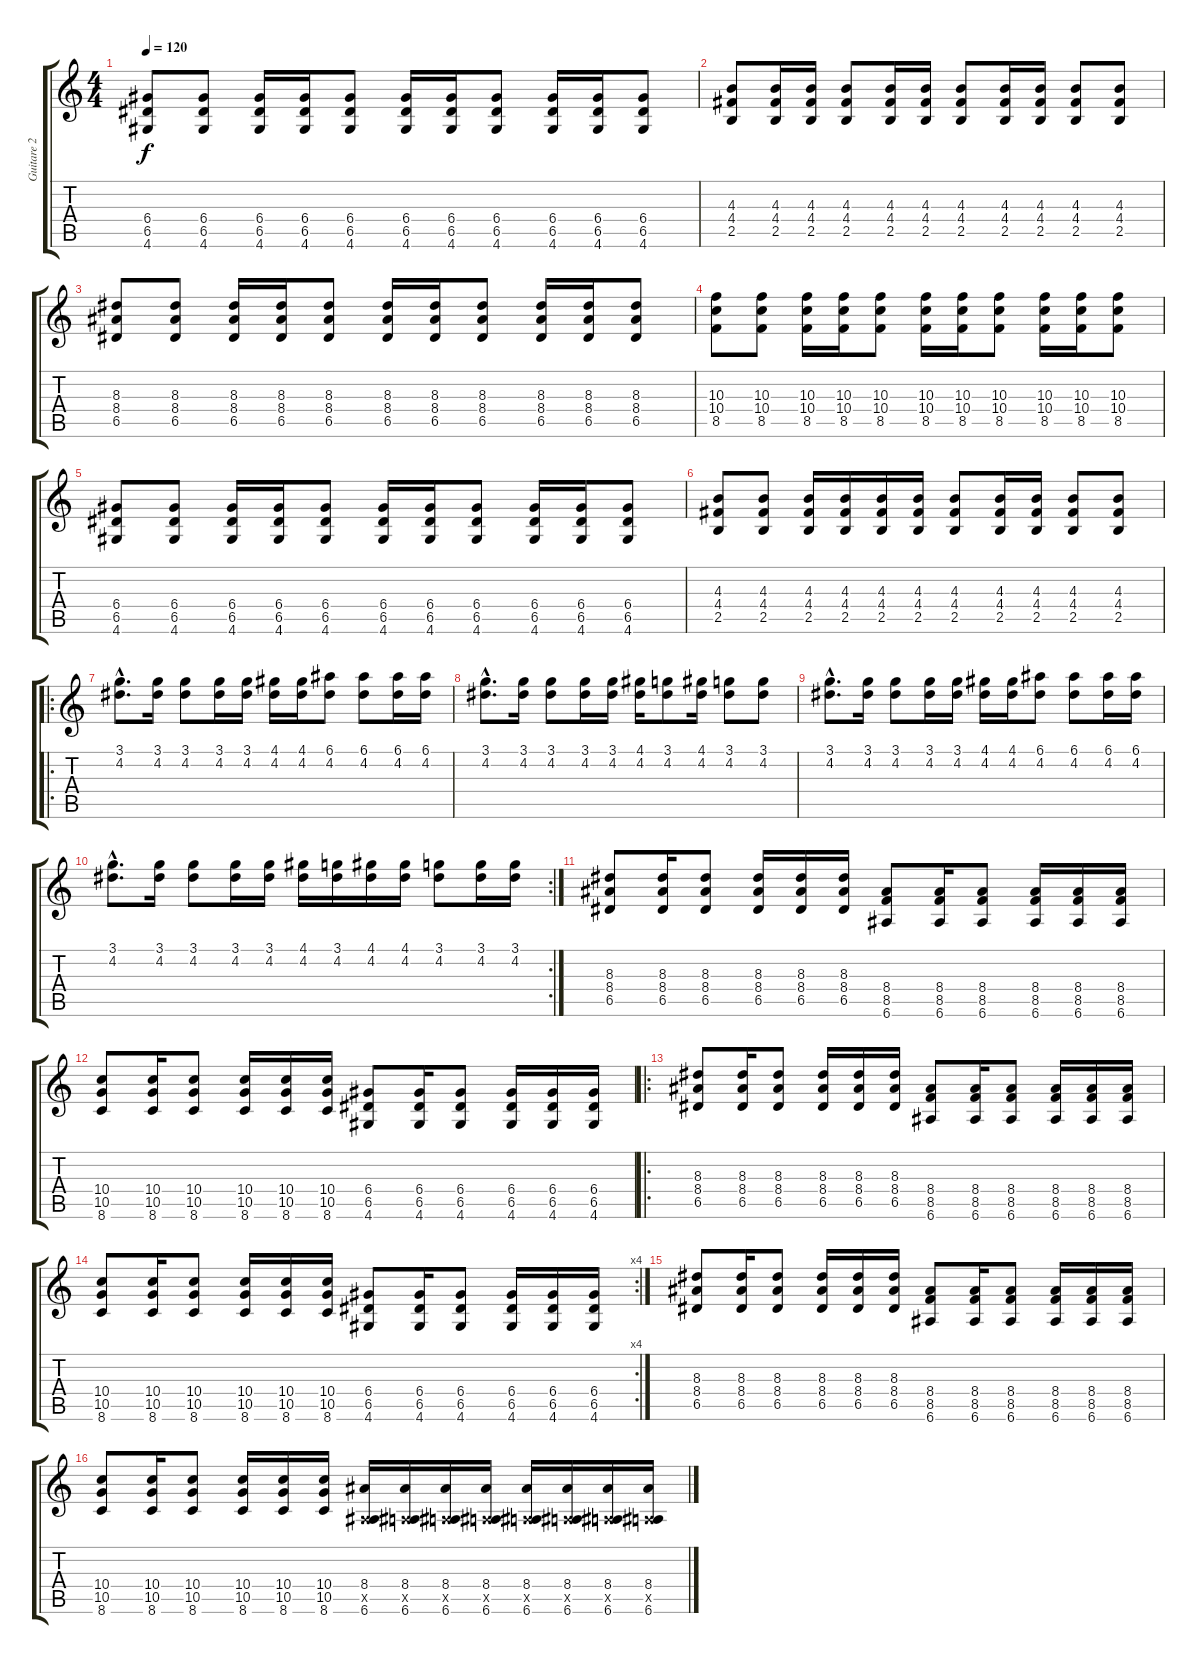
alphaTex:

\track ("Guitare 2" "Guitare 2") {instrument distortionguitar}
\staff {score tabs}
\tuning (E4 B3 G3 D3 A2 E2) {hide}
\ts (4 4)
\tempo 120
\clef g2
\ks c
(6.4 6.5 4.6).8{dy f} (6.4 6.5 4.6).8 (6.4 6.5 4.6).16 (6.4 6.5 4.6).16 (6.4 6.5 4.6).8 (6.4 6.5 4.6).16 (6.4 6.5 4.6).16 (6.4 6.5 4.6).8 (6.4 6.5 4.6).16 (6.4 6.5 4.6).16 (6.4 6.5 4.6).8 |
(4.3 4.4 2.5).8 (4.3 4.4 2.5).16 (4.3 4.4 2.5).16 (4.3 4.4 2.5).8 (4.3 4.4 2.5).16 (4.3 4.4 2.5).16 (4.3 4.4 2.5).8 (4.3 4.4 2.5).16 (4.3 4.4 2.5).16 (4.3 4.4 2.5).8 (4.3 4.4 2.5).8 |
(8.3 8.4 6.5).8 (8.3 8.4 6.5).8 (8.3 8.4 6.5).16 (8.3 8.4 6.5).16 (8.3 8.4 6.5).8 (8.3 8.4 6.5).16 (8.3 8.4 6.5).16 (8.3 8.4 6.5).8 (8.3 8.4 6.5).16 (8.3 8.4 6.5).16 (8.3 8.4 6.5).8 |
(10.3 10.4 8.5).8 (10.3 10.4 8.5).8 (10.3 10.4 8.5).16 (10.3 10.4 8.5).16 (10.3 10.4 8.5).8 (10.3 10.4 8.5).16 (10.3 10.4 8.5).16 (10.3 10.4 8.5).8 (10.3 10.4 8.5).16 (10.3 10.4 8.5).16 (10.3 10.4 8.5).8 |
(6.4 6.5 4.6).8 (6.4 6.5 4.6).8 (6.4 6.5 4.6).16 (6.4 6.5 4.6).16 (6.4 6.5 4.6).8 (6.4 6.5 4.6).16 (6.4 6.5 4.6).16 (6.4 6.5 4.6).8 (6.4 6.5 4.6).16 (6.4 6.5 4.6).16 (6.4 6.5 4.6).8 |
(4.3 4.4 2.5).8 (4.3 4.4 2.5).8 (4.3 4.4 2.5).16 (4.3 4.4 2.5).16 (4.3 4.4 2.5).16 (4.3 4.4 2.5).16 (4.3 4.4 2.5).8 (4.3 4.4 2.5).16 (4.3 4.4 2.5).16 (4.3 4.4 2.5).8 (4.3 4.4 2.5).8 |
\ro
(3.1{hac} 4.2{hac}).8{d} (3.1 4.2).16 (3.1 4.2).8 (3.1 4.2).16 (3.1 4.2).16 (4.1 4.2).16 (4.1 4.2).16 (6.1 4.2).8 (6.1 4.2).8 (6.1 4.2).16 (6.1 4.2).16 |
(3.1{hac} 4.2{hac}).8{d} (3.1 4.2).16 (3.1 4.2).8 (3.1 4.2).16 (3.1 4.2).16 (4.1 4.2).16 (3.1 4.2).8 (4.1 4.2).16 (3.1 4.2).8 (3.1 4.2).8 |
(3.1{hac} 4.2{hac}).8{d} (3.1 4.2).16 (3.1 4.2).8 (3.1 4.2).16 (3.1 4.2).16 (4.1 4.2).16 (4.1 4.2).16 (6.1 4.2).8 (6.1 4.2).8 (6.1 4.2).16 (6.1 4.2).16 |
\rc 2
(3.1{hac} 4.2{hac}).8{d} (3.1 4.2).16 (3.1 4.2).8 (3.1 4.2).16 (3.1 4.2).16 (4.1 4.2).16 (3.1 4.2).16 (4.1 4.2).16 (4.1 4.2).16 (3.1 4.2).8 (3.1 4.2).16 (3.1 4.2).16 |
(8.3 8.4 6.5).8 (8.3 8.4 6.5).16 (8.3 8.4 6.5).8 (8.3 8.4 6.5).16 (8.3 8.4 6.5).16 (8.3 8.4 6.5).16 (8.4 8.5 6.6).8 (8.4 8.5 6.6).16 (8.4 8.5 6.6).8 (8.4 8.5 6.6).16 (8.4 8.5 6.6).16 (8.4 8.5 6.6).16 |
(10.4 10.5 8.6).8 (10.4 10.5 8.6).16 (10.4 10.5 8.6).8 (10.4 10.5 8.6).16 (10.4 10.5 8.6).16 (10.4 10.5 8.6).16 (6.4 6.5 4.6).8 (6.4 6.5 4.6).16 (6.4 6.5 4.6).8 (6.4 6.5 4.6).16 (6.4 6.5 4.6).16 (6.4 6.5 4.6).16 |
\ro
(8.3 8.4 6.5).8 (8.3 8.4 6.5).16 (8.3 8.4 6.5).8 (8.3 8.4 6.5).16 (8.3 8.4 6.5).16 (8.3 8.4 6.5).16 (8.4 8.5 6.6).8 (8.4 8.5 6.6).16 (8.4 8.5 6.6).8 (8.4 8.5 6.6).16 (8.4 8.5 6.6).16 (8.4 8.5 6.6).16 |
\rc 4
(10.4 10.5 8.6).8 (10.4 10.5 8.6).16 (10.4 10.5 8.6).8 (10.4 10.5 8.6).16 (10.4 10.5 8.6).16 (10.4 10.5 8.6).16 (6.4 6.5 4.6).8 (6.4 6.5 4.6).16 (6.4 6.5 4.6).8 (6.4 6.5 4.6).16 (6.4 6.5 4.6).16 (6.4 6.5 4.6).16 |
(8.3 8.4 6.5).8 (8.3 8.4 6.5).16 (8.3 8.4 6.5).8 (8.3 8.4 6.5).16 (8.3 8.4 6.5).16 (8.3 8.4 6.5).16 (8.4 8.5 6.6).8 (8.4 8.5 6.6).16 (8.4 8.5 6.6).8 (8.4 8.5 6.6).16 (8.4 8.5 6.6).16 (8.4 8.5 6.6).16 |
(10.4 10.5 8.6).8 (10.4 10.5 8.6).16 (10.4 10.5 8.6).8 (10.4 10.5 8.6).16 (10.4 10.5 8.6).16 (10.4 10.5 8.6).16 (8.4 0.5{x} 6.6).16 (8.4 0.5{x} 6.6).16 (8.4 0.5{x} 6.6).16 (8.4 0.5{x} 6.6).16 (8.4 0.5{x} 6.6).16 (8.4 0.5{x} 6.6).16 (8.4 0.5{x} 6.6).16 (8.4 0.5{x} 6.6).16
